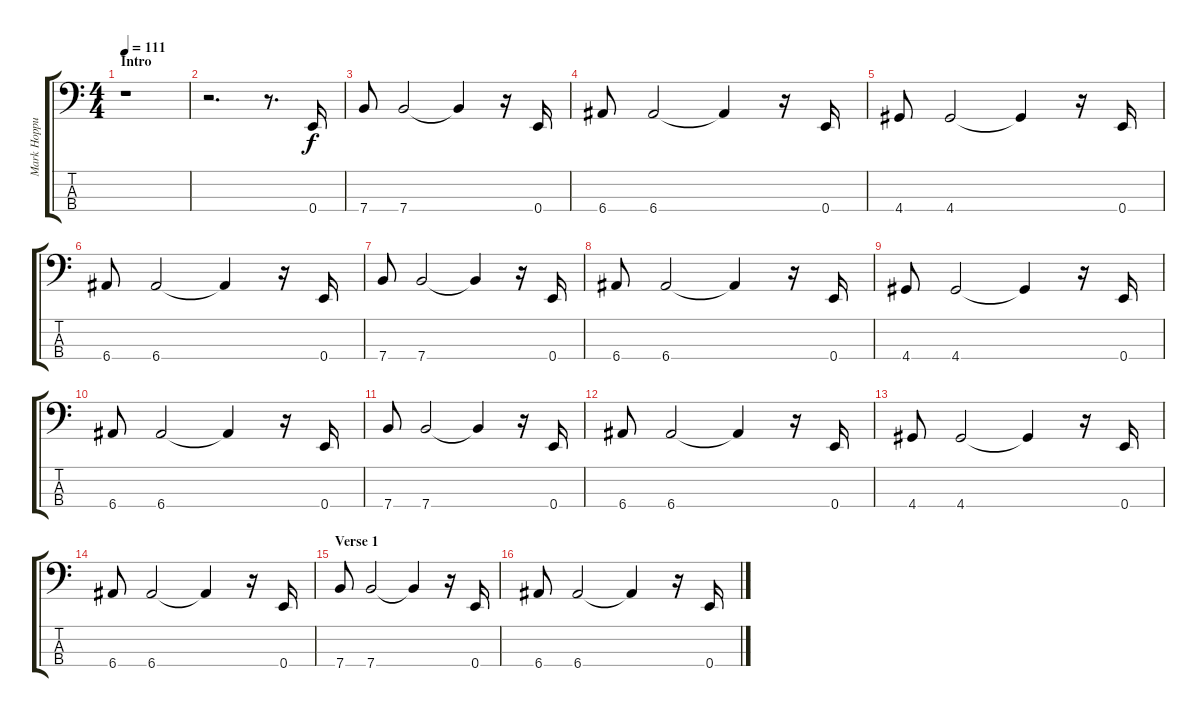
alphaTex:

\track ("Mark Hoppus - Bass" "Mark Hoppu") {instrument acousticbass}
\staff {score tabs}
\tuning (G2 D2 A1 E1) {hide}
\ts (4 4)
\section ("" "Intro")
\tempo 111
\clef f4
\ks c
r.1{dy f instrument acousticbass} |
r.2{d} r.8{d} 0.4.16 |
7.4.8 7.4.2 7.4{t}.4 r.16 0.4.16 |
6.4.8 6.4.2 6.4{t}.4 r.16 0.4.16 |
4.4.8 4.4.2 4.4{t}.4 r.16 0.4.16 |
6.4.8 6.4.2 6.4{t}.4 r.16 0.4.16 |
7.4.8 7.4.2 7.4{t}.4 r.16 0.4.16 |
6.4.8 6.4.2 6.4{t}.4 r.16 0.4.16 |
4.4.8 4.4.2 4.4{t}.4 r.16 0.4.16 |
6.4.8 6.4.2 6.4{t}.4 r.16 0.4.16 |
7.4.8 7.4.2 7.4{t}.4 r.16 0.4.16 |
6.4.8 6.4.2 6.4{t}.4 r.16 0.4.16 |
4.4.8 4.4.2 4.4{t}.4 r.16 0.4.16 |
6.4.8 6.4.2 6.4{t}.4 r.16 0.4.16 |
\section ("" "Verse 1")
7.4.8 7.4.2 7.4{t}.4 r.16 0.4.16 |
6.4.8 6.4.2 6.4{t}.4 r.16 0.4.16
